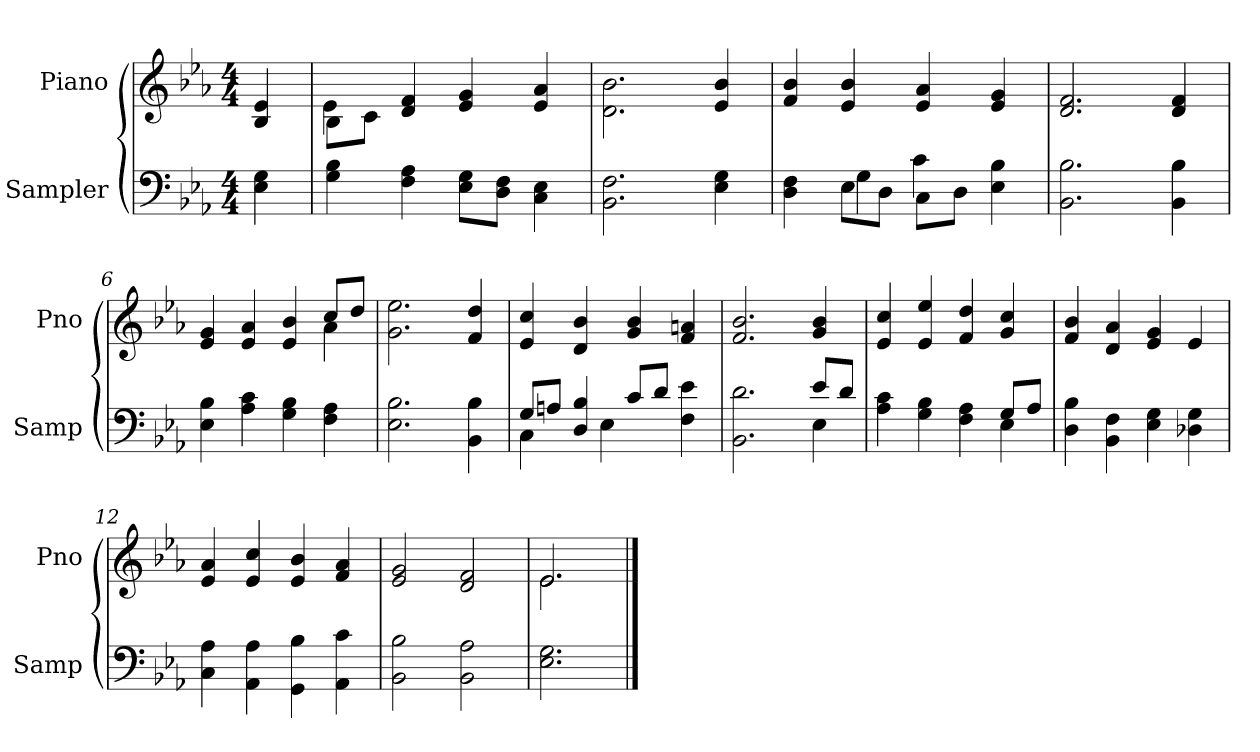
**kern	**kern
*part2	*part1
*staff2	*staff1
*I"Sampler	*I"Piano
*I'Samp	*I'Pno
*clefF4	*clefG2
*k[b-e-a-]	*k[b-e-a-]
*E-:	*E-:
*M4/4	*M4/4
=1	=1
4E- 4G	4B- 4e-
=2	=2
*	*^
4G 4B-	8B-\L	4e-
.	8c\J	.
4F 4A-	4d 4f	2.ryy
8E-\ 8G\L	4e- 4g	.
8D\ 8F\J	.	.
4C 4E-	4e- 4a-	.
*	*v	*v
=3	=3
2.BB- 2.F	2.d\ 2.b-\
4E- 4G	4e- 4b-
=4	=4
*^	*
4D 4F	4ryy	4f 4b-
8E-\L	4G	4e- 4b-
8D\J	.	.
8C\L	4c	4e- 4a-
8D\J	.	.
4E- 4B-	4ryy	4e- 4g
*v	*v	*
=5	=5
2.BB- 2.B-	2.d 2.f
4BB- 4B-	4d 4f
=6	=6
*	*^
4E- 4B-	4e- 4g	2.ryy
4A- 4c	4e- 4a-	.
4G 4B-	4e- 4b-	.
4F 4A-	8cc/L	4a-
.	8dd/J	.
*	*v	*v
=7	=7
2.E- 2.B-	2.g 2.ee-
4BB- 4B-	4f 4dd
=8	=8
*^	*
8G/L	4C	4e- 4cc
8An/J	.	.
4D 4B-	8ryy	4d 4b-
.	4E-	.
8c/L	.	4g 4b-
8d/J	4.ryy	.
4F 4e-	.	4f 4an
=9	=9	=9
2.BB- 2.d	2.ryy	2.f 2.b-
8e-/L	4E-	4g 4b-
8d/J	.	.
=10	=10	=10
4A- 4c	2.ryy	4e- 4cc
4G 4B-	.	4e- 4ee-
4F 4A-	.	4f 4dd
8G/L	4E-	4g 4cc
8A-/J	.	.
*v	*v	*
=11	=11
4D 4B-	4f 4b-
4BB- 4F	4d 4a-
4E- 4G	4e- 4g
4D-X 4G	4e-
=12	=12
4C 4A-	4e- 4a-
4AA- 4A-	4e- 4cc
4GG 4B-	4e- 4b-
4AA- 4c	4f 4a-
=13	=13
2BB- 2B-	2e- 2g
2BB- 2A-	2d 2f
=14	=14
*	*^
2.E- 2.G	2.e-/	2.e-
*	*v	*v
==	==
*-	*-
